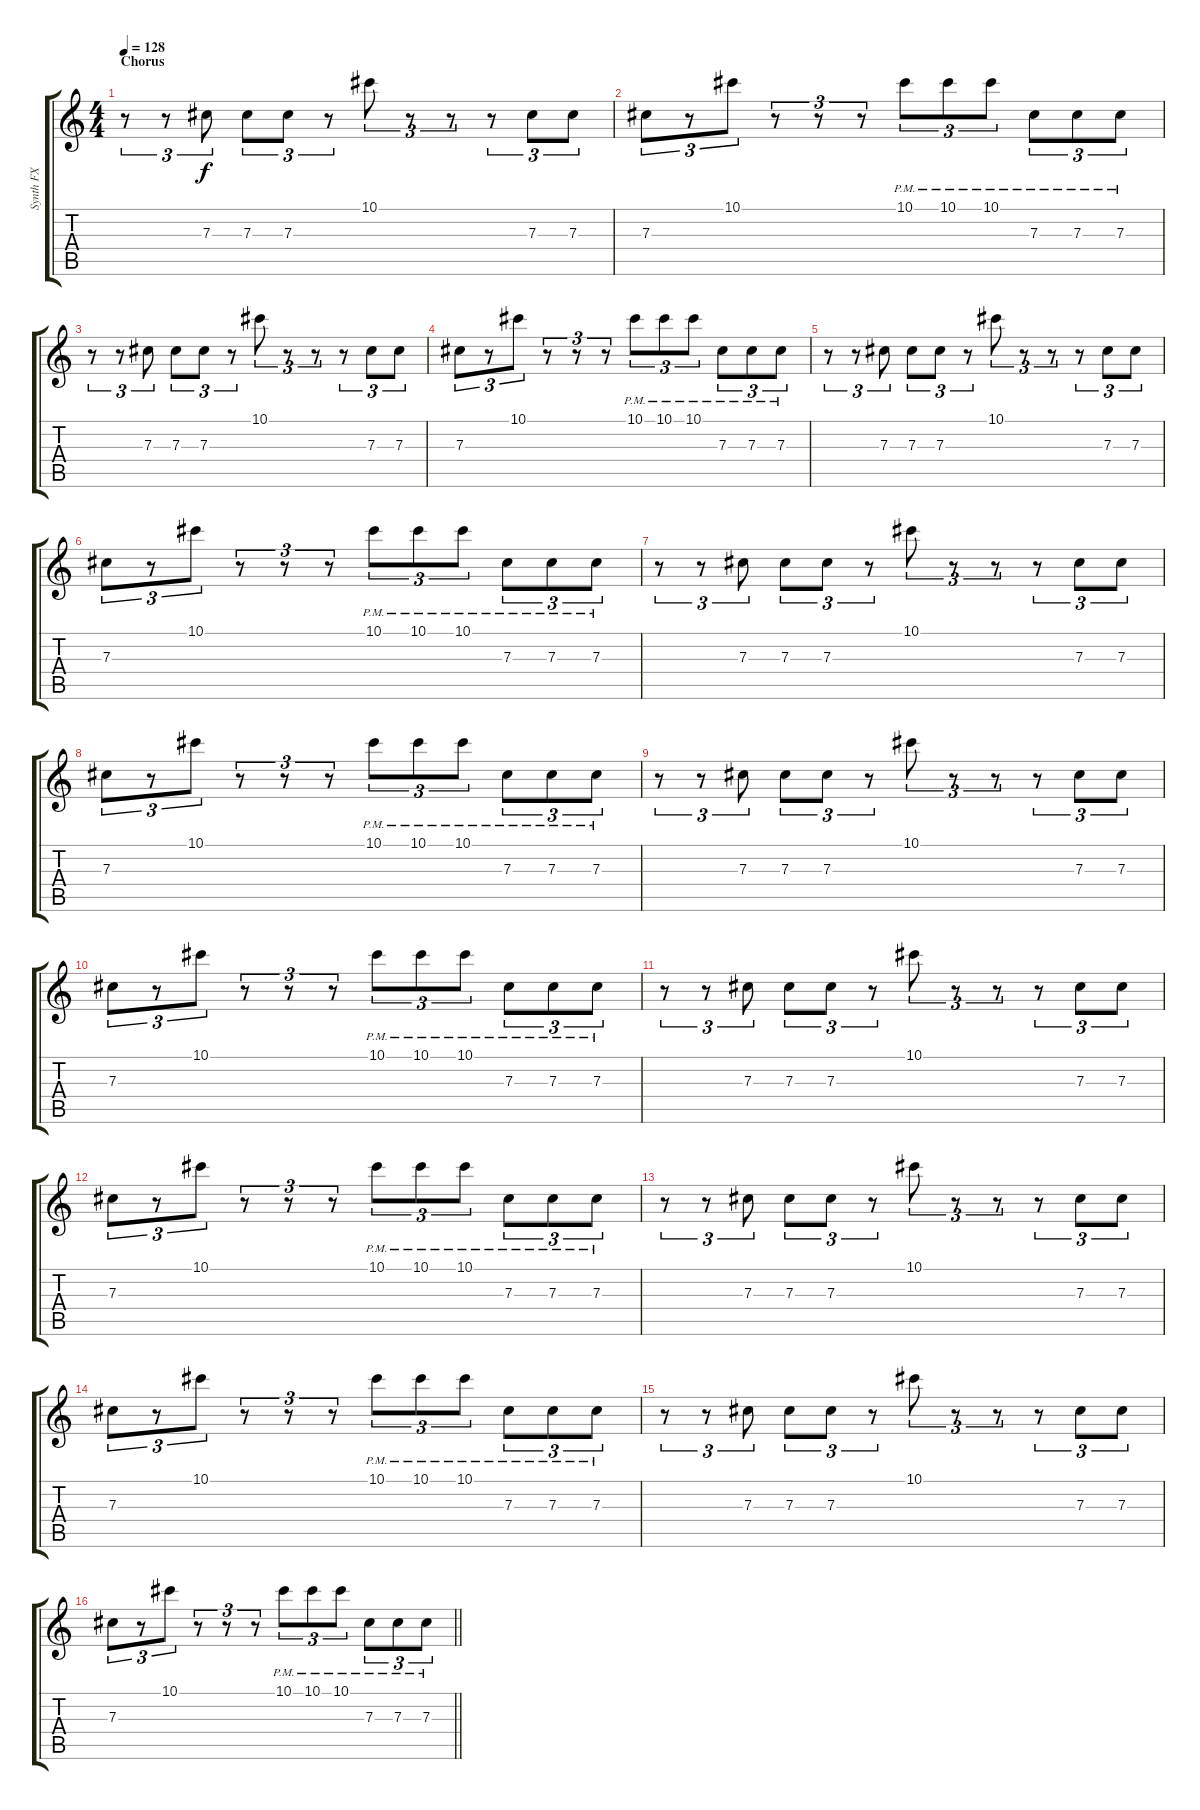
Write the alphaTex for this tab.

\track ("Synth FX" "Synth FX") {instrument synthbass1}
\staff {score tabs}
\tuning (Eb4 Bb3 Gb3 Db3 Ab2 Db2) {hide}
\ts (4 4)
\section ("" "Chorus")
\tempo 128
\clef g2
\ks c
r.8{tu (3 2) dy f} r.8{tu (3 2)} 7.3.8{tu (3 2)} 7.3.8{tu (3 2)} 7.3.8{tu (3 2)} r.8{tu (3 2)} 10.1.8{tu (3 2)} r.8{tu (3 2)} r.8{tu (3 2)} r.8{tu (3 2)} 7.3.8{tu (3 2)} 7.3.8{tu (3 2)} |
7.3.8{tu (3 2)} r.8{tu (3 2)} 10.1.8{tu (3 2)} r.8{tu (3 2)} r.8{tu (3 2)} r.8{tu (3 2)} 10.1{pm}.8{tu (3 2)} 10.1{pm}.8{tu (3 2)} 10.1{pm}.8{tu (3 2)} 7.3{pm}.8{tu (3 2)} 7.3{pm}.8{tu (3 2)} 7.3{pm}.8{tu (3 2)} |
r.8{tu (3 2)} r.8{tu (3 2)} 7.3.8{tu (3 2)} 7.3.8{tu (3 2)} 7.3.8{tu (3 2)} r.8{tu (3 2)} 10.1.8{tu (3 2)} r.8{tu (3 2)} r.8{tu (3 2)} r.8{tu (3 2)} 7.3.8{tu (3 2)} 7.3.8{tu (3 2)} |
7.3.8{tu (3 2)} r.8{tu (3 2)} 10.1.8{tu (3 2)} r.8{tu (3 2)} r.8{tu (3 2)} r.8{tu (3 2)} 10.1{pm}.8{tu (3 2)} 10.1{pm}.8{tu (3 2)} 10.1{pm}.8{tu (3 2)} 7.3{pm}.8{tu (3 2)} 7.3{pm}.8{tu (3 2)} 7.3{pm}.8{tu (3 2)} |
r.8{tu (3 2)} r.8{tu (3 2)} 7.3.8{tu (3 2)} 7.3.8{tu (3 2)} 7.3.8{tu (3 2)} r.8{tu (3 2)} 10.1.8{tu (3 2)} r.8{tu (3 2)} r.8{tu (3 2)} r.8{tu (3 2)} 7.3.8{tu (3 2)} 7.3.8{tu (3 2)} |
7.3.8{tu (3 2)} r.8{tu (3 2)} 10.1.8{tu (3 2)} r.8{tu (3 2)} r.8{tu (3 2)} r.8{tu (3 2)} 10.1{pm}.8{tu (3 2)} 10.1{pm}.8{tu (3 2)} 10.1{pm}.8{tu (3 2)} 7.3{pm}.8{tu (3 2)} 7.3{pm}.8{tu (3 2)} 7.3{pm}.8{tu (3 2)} |
r.8{tu (3 2)} r.8{tu (3 2)} 7.3.8{tu (3 2)} 7.3.8{tu (3 2)} 7.3.8{tu (3 2)} r.8{tu (3 2)} 10.1.8{tu (3 2)} r.8{tu (3 2)} r.8{tu (3 2)} r.8{tu (3 2)} 7.3.8{tu (3 2)} 7.3.8{tu (3 2)} |
7.3.8{tu (3 2)} r.8{tu (3 2)} 10.1.8{tu (3 2)} r.8{tu (3 2)} r.8{tu (3 2)} r.8{tu (3 2)} 10.1{pm}.8{tu (3 2)} 10.1{pm}.8{tu (3 2)} 10.1{pm}.8{tu (3 2)} 7.3{pm}.8{tu (3 2)} 7.3{pm}.8{tu (3 2)} 7.3{pm}.8{tu (3 2)} |
r.8{tu (3 2)} r.8{tu (3 2)} 7.3.8{tu (3 2)} 7.3.8{tu (3 2)} 7.3.8{tu (3 2)} r.8{tu (3 2)} 10.1.8{tu (3 2)} r.8{tu (3 2)} r.8{tu (3 2)} r.8{tu (3 2)} 7.3.8{tu (3 2)} 7.3.8{tu (3 2)} |
7.3.8{tu (3 2)} r.8{tu (3 2)} 10.1.8{tu (3 2)} r.8{tu (3 2)} r.8{tu (3 2)} r.8{tu (3 2)} 10.1{pm}.8{tu (3 2)} 10.1{pm}.8{tu (3 2)} 10.1{pm}.8{tu (3 2)} 7.3{pm}.8{tu (3 2)} 7.3{pm}.8{tu (3 2)} 7.3{pm}.8{tu (3 2)} |
r.8{tu (3 2)} r.8{tu (3 2)} 7.3.8{tu (3 2)} 7.3.8{tu (3 2)} 7.3.8{tu (3 2)} r.8{tu (3 2)} 10.1.8{tu (3 2)} r.8{tu (3 2)} r.8{tu (3 2)} r.8{tu (3 2)} 7.3.8{tu (3 2)} 7.3.8{tu (3 2)} |
7.3.8{tu (3 2)} r.8{tu (3 2)} 10.1.8{tu (3 2)} r.8{tu (3 2)} r.8{tu (3 2)} r.8{tu (3 2)} 10.1{pm}.8{tu (3 2)} 10.1{pm}.8{tu (3 2)} 10.1{pm}.8{tu (3 2)} 7.3{pm}.8{tu (3 2)} 7.3{pm}.8{tu (3 2)} 7.3{pm}.8{tu (3 2)} |
r.8{tu (3 2)} r.8{tu (3 2)} 7.3.8{tu (3 2)} 7.3.8{tu (3 2)} 7.3.8{tu (3 2)} r.8{tu (3 2)} 10.1.8{tu (3 2)} r.8{tu (3 2)} r.8{tu (3 2)} r.8{tu (3 2)} 7.3.8{tu (3 2)} 7.3.8{tu (3 2)} |
7.3.8{tu (3 2)} r.8{tu (3 2)} 10.1.8{tu (3 2)} r.8{tu (3 2)} r.8{tu (3 2)} r.8{tu (3 2)} 10.1{pm}.8{tu (3 2)} 10.1{pm}.8{tu (3 2)} 10.1{pm}.8{tu (3 2)} 7.3{pm}.8{tu (3 2)} 7.3{pm}.8{tu (3 2)} 7.3{pm}.8{tu (3 2)} |
r.8{tu (3 2)} r.8{tu (3 2)} 7.3.8{tu (3 2)} 7.3.8{tu (3 2)} 7.3.8{tu (3 2)} r.8{tu (3 2)} 10.1.8{tu (3 2)} r.8{tu (3 2)} r.8{tu (3 2)} r.8{tu (3 2)} 7.3.8{tu (3 2)} 7.3.8{tu (3 2)} |
\barLineRight lightlight
7.3.8{tu (3 2)} r.8{tu (3 2)} 10.1.8{tu (3 2)} r.8{tu (3 2)} r.8{tu (3 2)} r.8{tu (3 2)} 10.1{pm}.8{tu (3 2)} 10.1{pm}.8{tu (3 2)} 10.1{pm}.8{tu (3 2)} 7.3{pm}.8{tu (3 2)} 7.3{pm}.8{tu (3 2)} 7.3{pm}.8{tu (3 2)}
